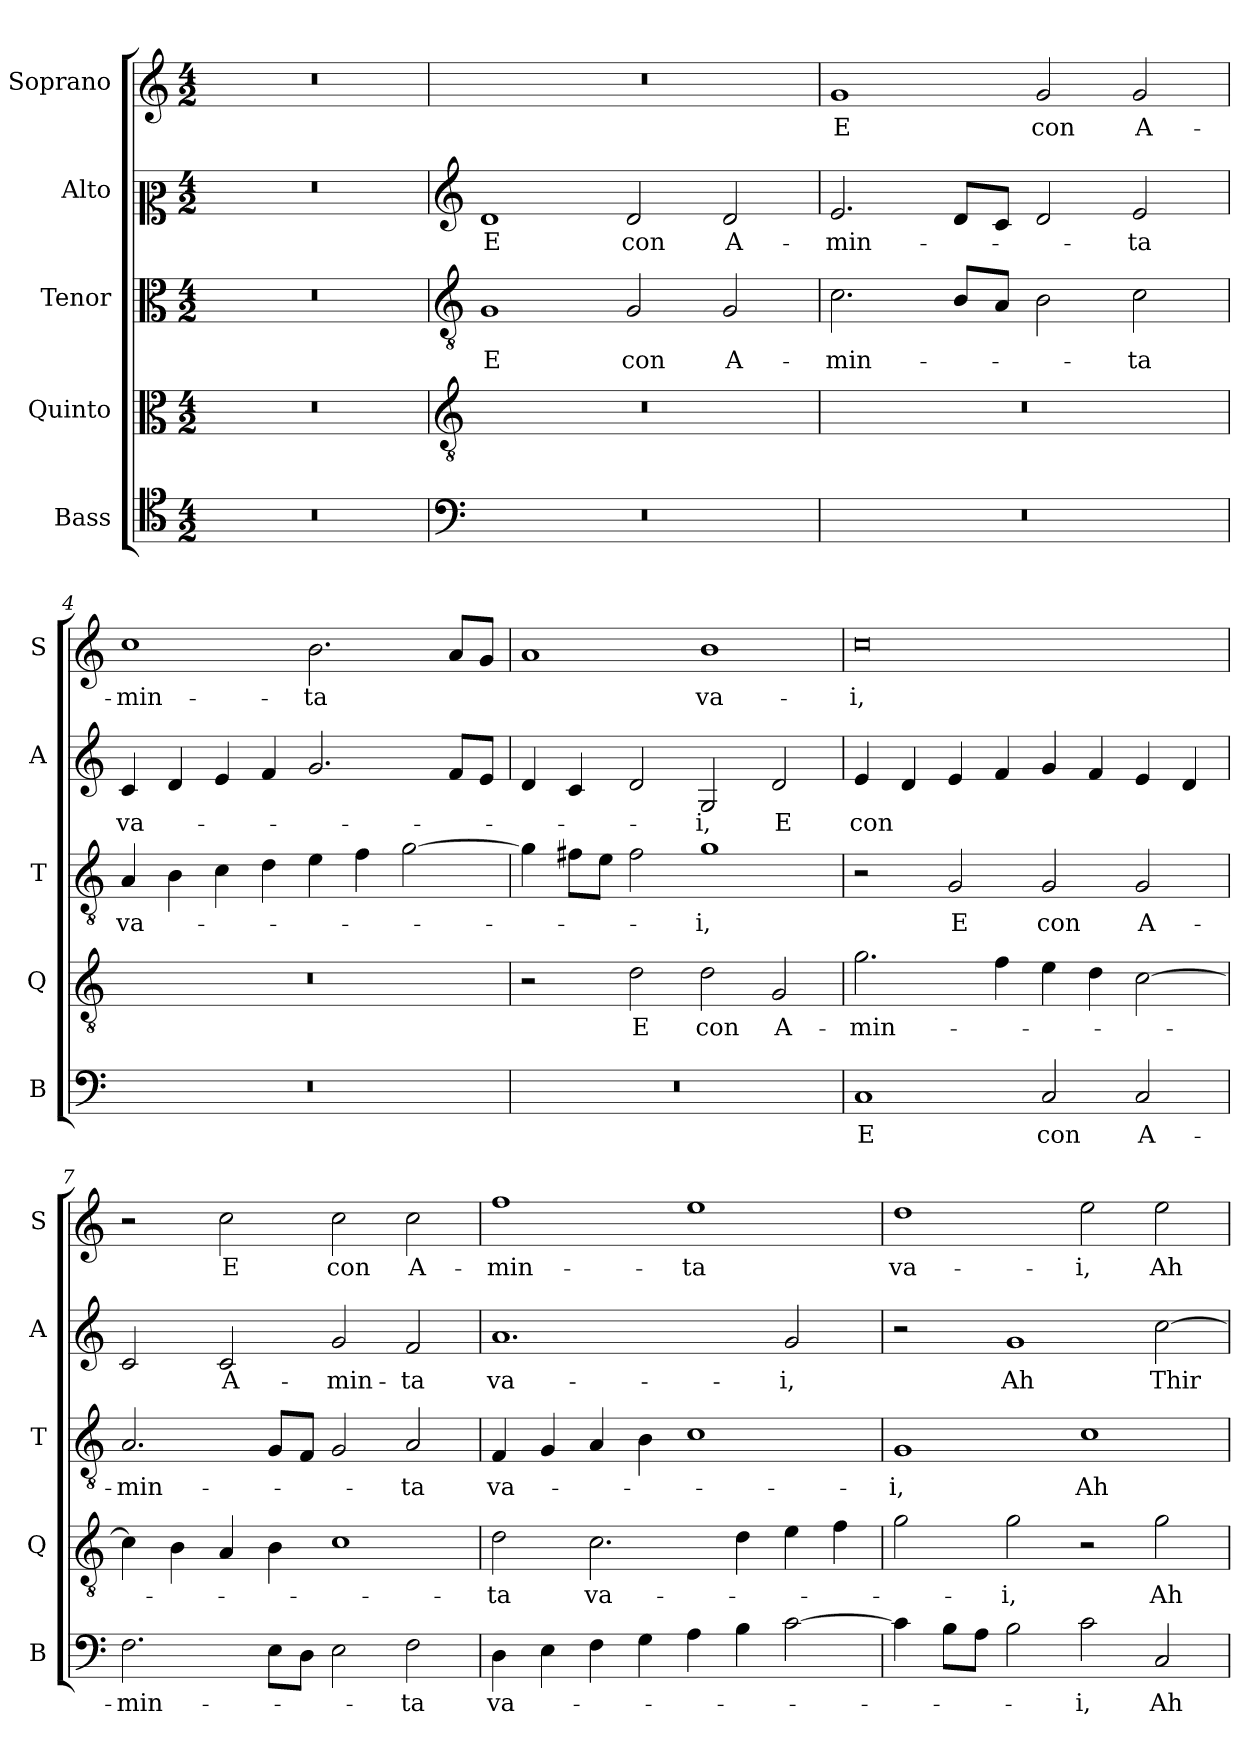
**kern	**text	**kern	**text	**kern	**text	**kern	**text	**kern	**text
*part5	*part5	*part4	*part4	*part3	*part3	*part2	*part2	*part1	*part1
*staff5	*staff5	*staff4	*staff4	*staff3	*staff3	*staff2	*staff2	*staff1	*staff1
*I"Bass	*	*I"Quinto	*	*I"Tenor	*	*I"Alto	*	*I"Soprano	*
*I'B	*	*I'Q	*	*I'T	*	*I'A	*	*I'S	*
*clefC4	*	*clefC3	*	*clefC3	*	*clefC2	*	*clefG2	*
*k[]	*	*k[]	*	*k[]	*	*k[]	*	*k[]	*
*C:	*	*C:	*	*C:	*	*C:	*	*C:	*
*M4/2	*	*M4/2	*	*M4/2	*	*M4/2	*	*M4/2	*
=1	=1	=1	=1	=1	=1	=1	=1	=1	=1
0r	.	0r	.	0r	.	0r	.	0r	.
=2	=2	=2	=2	=2	=2	=2	=2	=2	=2
*clefF4	*	*clefGv2	*	*clefGv2	*	*clefG2	*	*	*
!	!	!	!	!	!LO:LY:b	!	!LO:LY:b	!	!
0r	.	0r	.	1G	E	1d	E	0r	.
!	!	!	!	!	!LO:LY:b	!	!LO:LY:b	!	!
.	.	.	.	2G/	con	2d/	con	.	.
!	!	!	!	!	!LO:LY:b	!	!LO:LY:b	!	!
.	.	.	.	2G/	A-	2d/	A-	.	.
=3	=3	=3	=3	=3	=3	=3	=3	=3	=3
!	!	!	!	!	!LO:LY:b	!	!LO:LY:b	!	!LO:LY:b
0r	.	0r	.	2.c\	-min-	2.e/	-min-	1g	E
.	.	.	.	8B/L	.	8d/L	.	.	.
.	.	.	.	8A/J	.	8c/J	.	.	.
!	!	!	!	!	!	!	!	!	!LO:LY:b
.	.	.	.	2B\	.	2d/	.	2g/	con
!	!	!	!	!	!LO:LY:b	!	!LO:LY:b	!	!LO:LY:b
.	.	.	.	2c\	-ta	2e/	-ta	2g/	A-
=4	=4	=4	=4	=4	=4	=4	=4	=4	=4
!	!	!	!	!	!LO:LY:b	!	!LO:LY:b	!	!LO:LY:b
0r	.	0r	.	4A/	va-	4c/	va-	1cc	-min-
.	.	.	.	4B\	.	4d/	.	.	.
.	.	.	.	4c\	.	4e/	.	.	.
.	.	.	.	4d\	.	4f/	.	.	.
!	!	!	!	!	!	!	!	!	!LO:LY:b
.	.	.	.	4e\	.	2.g/	.	2.b\	-ta
.	.	.	.	4f\	.	.	.	.	.
.	.	.	.	[2g\	.	.	.	.	.
.	.	.	.	.	.	8f/L	.	8a/L	.
.	.	.	.	.	.	8e/J	.	8g/J	.
!!LO:LB:g=z
=5	=5	=5	=5	=5	=5	=5	=5	=5	=5
0r	.	2r	.	4g\]	.	4d/	.	1a	.
.	.	.	.	8f#X\L	.	4c/	.	.	.
.	.	.	.	8e\J	.	.	.	.	.
!	!	!	!LO:LY:b	!	!	!	!	!	!
.	.	2d\	E	2f#\	.	2d/	.	.	.
!	!	!	!LO:LY:b	!	!LO:LY:b	!	!LO:LY:b	!	!LO:LY:b
.	.	2d\	con	1g	-i,	2G/	-i,	1b	va-
!	!	!	!LO:LY:b	!	!	!	!LO:LY:b	!	!
.	.	2G/	A-	.	.	2d/	E	.	.
=6	=6	=6	=6	=6	=6	=6	=6	=6	=6
!	!LO:LY:b	!	!LO:LY:b	!	!	!	!LO:LY:b	!	!LO:LY:b
1C	E	2.g\	-min-	2r	.	4e/	con	0cc	-i,
.	.	.	.	.	.	4d/	.	.	.
!	!	!	!	!	!LO:LY:b	!	!	!	!
.	.	.	.	2G/	E	4e/	.	.	.
.	.	4f\	.	.	.	4f/	.	.	.
!	!LO:LY:b	!	!	!	!LO:LY:b	!	!	!	!
2C/	con	4e\	.	2G/	con	4g/	.	.	.
.	.	4d\	.	.	.	4f/	.	.	.
!	!LO:LY:b	!	!	!	!LO:LY:b	!	!	!	!
2C/	A-	[2c\	.	2G/	A-	4e/	.	.	.
.	.	.	.	.	.	4d/	.	.	.
=7	=7	=7	=7	=7	=7	=7	=7	=7	=7
!	!LO:LY:b	!	!	!	!LO:LY:b	!	!	!	!
2.F\	-min-	4c\]	.	2.A/	-min-	2c/	.	2r	.
.	.	4B\	.	.	.	.	.	.	.
!	!	!	!	!	!	!	!LO:LY:b	!	!LO:LY:b
.	.	4A/	.	.	.	2c/	A-	2cc\	E
8E\L	.	4B\	.	8G/L	.	.	.	.	.
8D\J	.	.	.	8F/J	.	.	.	.	.
!	!	!	!	!	!	!	!LO:LY:b	!	!LO:LY:b
2E\	.	1c	.	2G/	.	2g/	-min-	2cc\	con
!	!LO:LY:b	!	!	!	!LO:LY:b	!	!LO:LY:b	!	!LO:LY:b
2F\	-ta	.	.	2A/	-ta	2f/	-ta	2cc\	A-
!!LO:PB:g=z
=8	=8	=8	=8	=8	=8	=8	=8	=8	=8
!	!LO:LY:b	!	!LO:LY:b	!	!LO:LY:b	!	!LO:LY:b	!	!LO:LY:b
4D\	va-	2d\	-ta	4F/	va-	1.a	va-	1ff	-min-
4E\	.	.	.	4G/	.	.	.	.	.
!	!	!	!LO:LY:b	!	!	!	!	!	!
4F\	.	2.c\	va-	4A/	.	.	.	.	.
4G\	.	.	.	4B\	.	.	.	.	.
!	!	!	!	!	!	!	!	!	!LO:LY:b
4A\	.	.	.	1c	.	.	.	1ee	-ta
4B\	.	4d\	.	.	.	.	.	.	.
!	!	!	!	!	!	!	!LO:LY:b	!	!
[2c\	.	4e\	.	.	.	2g/	-i,	.	.
.	.	4f\	.	.	.	.	.	.	.
=9	=9	=9	=9	=9	=9	=9	=9	=9	=9
!	!	!	!	!	!LO:LY:b	!	!	!	!LO:LY:b
4c\]	.	2g\	.	1G	-i,	2r	.	1dd	va-
8B\L	.	.	.	.	.	.	.	.	.
8A\J	.	.	.	.	.	.	.	.	.
!	!	!	!LO:LY:b	!	!	!	!LO:LY:b	!	!
2B\	.	2g\	-i,	.	.	1g	Ah	.	.
!	!LO:LY:b	!	!	!	!LO:LY:b	!	!	!	!LO:LY:b
2c\	-i,	2r	.	1c	Ah	.	.	2ee\	-i,
!	!LO:LY:b	!	!LO:LY:b	!	!	!	!LO:LY:b	!	!LO:LY:b
2C/	Ah	2g\	Ah	.	.	[2cc\	Thir-	2ee\	Ah
=	=	=	=	=	=	=	=	=	=
*-	*-	*-	*-	*-	*-	*-	*-	*-	*-
